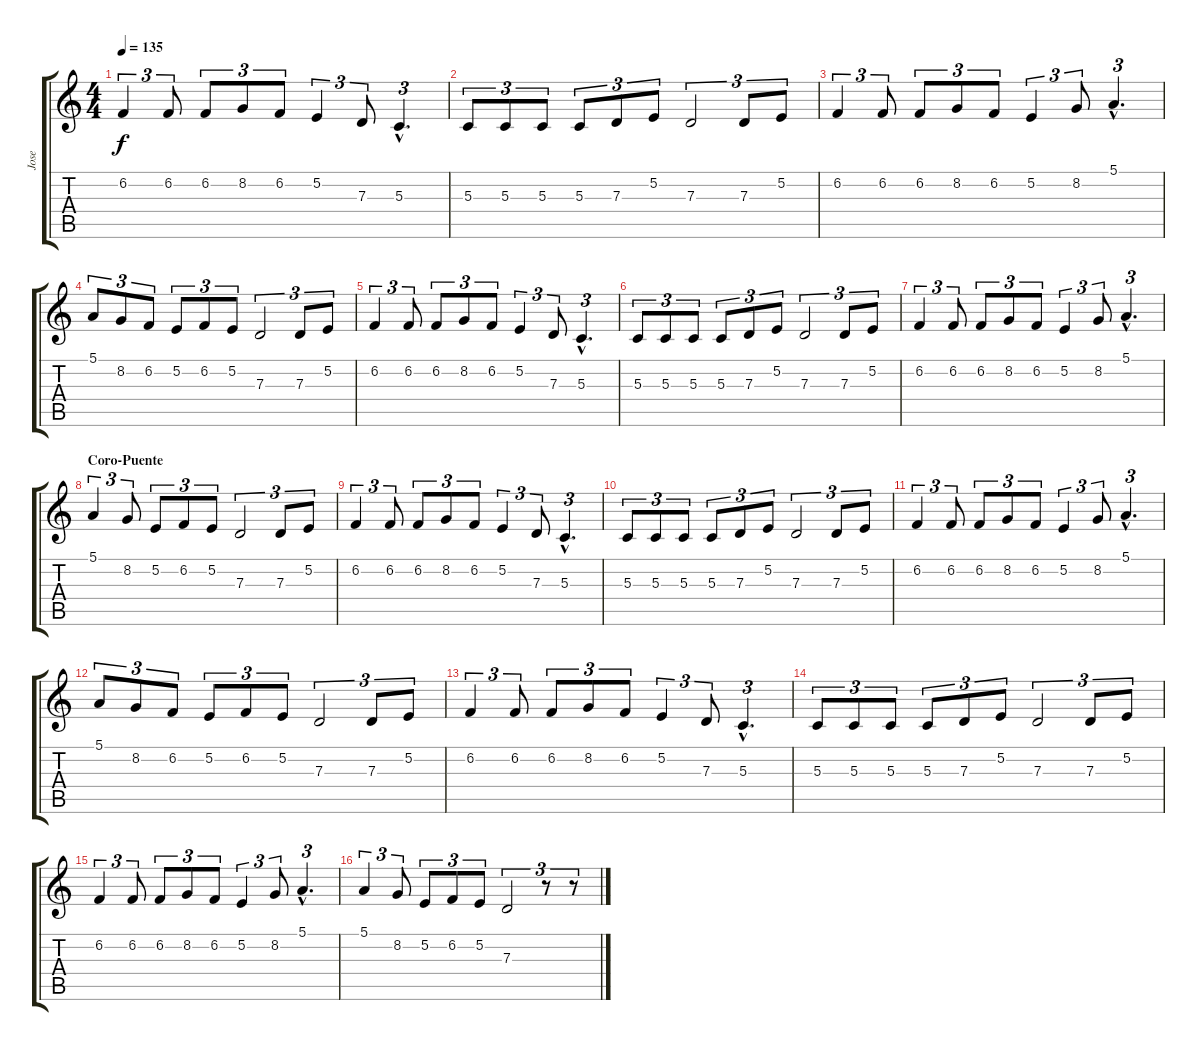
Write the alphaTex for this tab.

\track ("Jose" "Jose") {instrument sopranosax}
\staff {score tabs}
\tuning (E4 B3 G3 D3 A2 E2) {hide}
\ts (4 4)
\tempo 135
\clef g2
\ks c
6.2.4{tu (3 2) dy f} 6.2.8{tu (3 2)} 6.2.8{tu (3 2)} 8.2.8{tu (3 2)} 6.2.8{tu (3 2)} 5.2.4{tu (3 2)} 7.3.8{tu (3 2)} 5.3{hac}.4{d tu (3 2)} |
5.3.8{tu (3 2)} 5.3.8{tu (3 2)} 5.3.8{tu (3 2)} 5.3.8{tu (3 2)} 7.3.8{tu (3 2)} 5.2.8{tu (3 2)} 7.3.2{tu (3 2)} 7.3.8{tu (3 2)} 5.2.8{tu (3 2)} |
6.2.4{tu (3 2)} 6.2.8{tu (3 2)} 6.2.8{tu (3 2)} 8.2.8{tu (3 2)} 6.2.8{tu (3 2)} 5.2.4{tu (3 2)} 8.2.8{tu (3 2)} 5.1{hac}.4{d tu (3 2)} |
5.1.8{tu (3 2)} 8.2.8{tu (3 2)} 6.2.8{tu (3 2)} 5.2.8{tu (3 2)} 6.2.8{tu (3 2)} 5.2.8{tu (3 2)} 7.3.2{tu (3 2)} 7.3.8{tu (3 2)} 5.2.8{tu (3 2)} |
6.2.4{tu (3 2)} 6.2.8{tu (3 2)} 6.2.8{tu (3 2)} 8.2.8{tu (3 2)} 6.2.8{tu (3 2)} 5.2.4{tu (3 2)} 7.3.8{tu (3 2)} 5.3{hac}.4{d tu (3 2)} |
5.3.8{tu (3 2)} 5.3.8{tu (3 2)} 5.3.8{tu (3 2)} 5.3.8{tu (3 2)} 7.3.8{tu (3 2)} 5.2.8{tu (3 2)} 7.3.2{tu (3 2)} 7.3.8{tu (3 2)} 5.2.8{tu (3 2)} |
6.2.4{tu (3 2)} 6.2.8{tu (3 2)} 6.2.8{tu (3 2)} 8.2.8{tu (3 2)} 6.2.8{tu (3 2)} 5.2.4{tu (3 2)} 8.2.8{tu (3 2)} 5.1{hac}.4{d tu (3 2)} |
\section ("" "Coro-Puente")
5.1.4{tu (3 2)} 8.2.8{tu (3 2)} 5.2.8{tu (3 2)} 6.2.8{tu (3 2)} 5.2.8{tu (3 2)} 7.3.2{tu (3 2)} 7.3.8{tu (3 2)} 5.2.8{tu (3 2)} |
6.2.4{tu (3 2)} 6.2.8{tu (3 2)} 6.2.8{tu (3 2)} 8.2.8{tu (3 2)} 6.2.8{tu (3 2)} 5.2.4{tu (3 2)} 7.3.8{tu (3 2)} 5.3{hac}.4{d tu (3 2)} |
5.3.8{tu (3 2)} 5.3.8{tu (3 2)} 5.3.8{tu (3 2)} 5.3.8{tu (3 2)} 7.3.8{tu (3 2)} 5.2.8{tu (3 2)} 7.3.2{tu (3 2)} 7.3.8{tu (3 2)} 5.2.8{tu (3 2)} |
6.2.4{tu (3 2)} 6.2.8{tu (3 2)} 6.2.8{tu (3 2)} 8.2.8{tu (3 2)} 6.2.8{tu (3 2)} 5.2.4{tu (3 2)} 8.2.8{tu (3 2)} 5.1{hac}.4{d tu (3 2)} |
5.1.8{tu (3 2)} 8.2.8{tu (3 2)} 6.2.8{tu (3 2)} 5.2.8{tu (3 2)} 6.2.8{tu (3 2)} 5.2.8{tu (3 2)} 7.3.2{tu (3 2)} 7.3.8{tu (3 2)} 5.2.8{tu (3 2)} |
6.2.4{tu (3 2)} 6.2.8{tu (3 2)} 6.2.8{tu (3 2)} 8.2.8{tu (3 2)} 6.2.8{tu (3 2)} 5.2.4{tu (3 2)} 7.3.8{tu (3 2)} 5.3{hac}.4{d tu (3 2)} |
5.3.8{tu (3 2)} 5.3.8{tu (3 2)} 5.3.8{tu (3 2)} 5.3.8{tu (3 2)} 7.3.8{tu (3 2)} 5.2.8{tu (3 2)} 7.3.2{tu (3 2)} 7.3.8{tu (3 2)} 5.2.8{tu (3 2)} |
6.2.4{tu (3 2)} 6.2.8{tu (3 2)} 6.2.8{tu (3 2)} 8.2.8{tu (3 2)} 6.2.8{tu (3 2)} 5.2.4{tu (3 2)} 8.2.8{tu (3 2)} 5.1{hac}.4{d tu (3 2)} |
5.1.4{tu (3 2)} 8.2.8{tu (3 2)} 5.2.8{tu (3 2)} 6.2.8{tu (3 2)} 5.2.8{tu (3 2)} 7.3.2{tu (3 2)} r.8{tu (3 2)} r.8{tu (3 2)}
